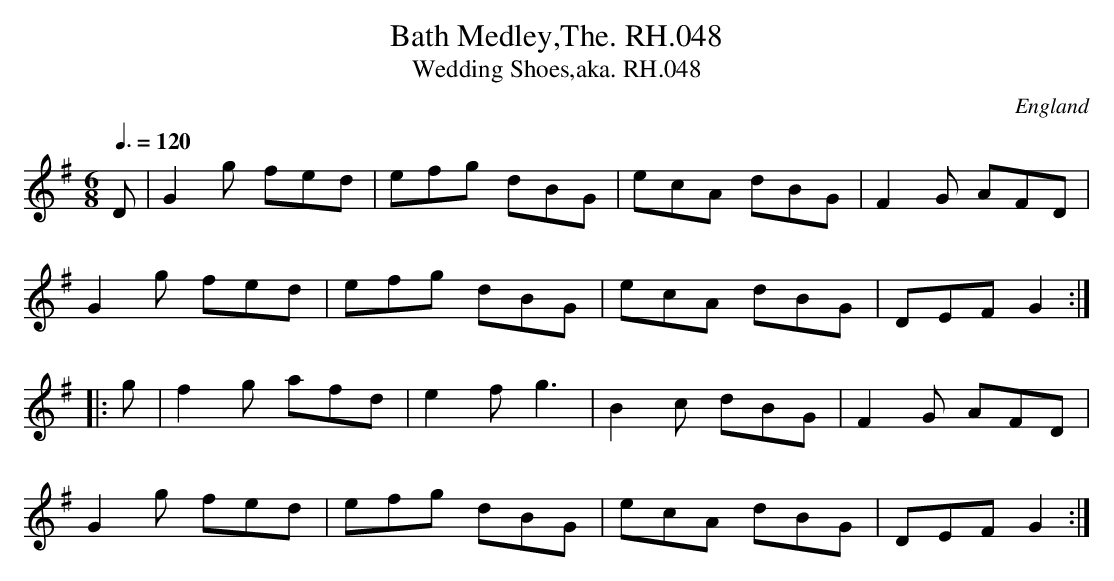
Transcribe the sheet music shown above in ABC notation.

X:1
T:Bath Medley,The. RH.048
T:Wedding Shoes,aka. RH.048
L:1/8
M:6/8
O:England
Q:3/8=120
K:G
D|G2g fed|efg dBG|ecA dBG|F2G AFD|!
G2g fed|efg dBG|ecA dBG|DEF G2:|!
|:g|f2g afd|e2f g3|B2c dBG|F2G AFD|!
G2g fed|efg dBG|ecA dBG|DEF G2:|
